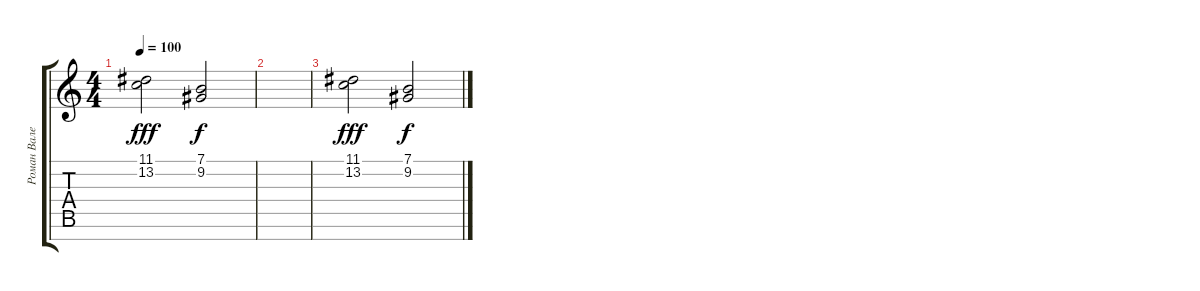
\track ("Роман Валерьев" "Роман Вале") {instrument stringensemble2}
\staff {score tabs}
\tuning (E4 B3 G3 D3 A2 E2 B1) {hide}
\ts (4 4)
\tempo 100
\clef g2
\ks c
(11.1 13.2).2{dy fff} (7.1 9.2).2{dy f} |
|
(11.1 13.2).2{dy fff} (7.1 9.2).2{dy f}
